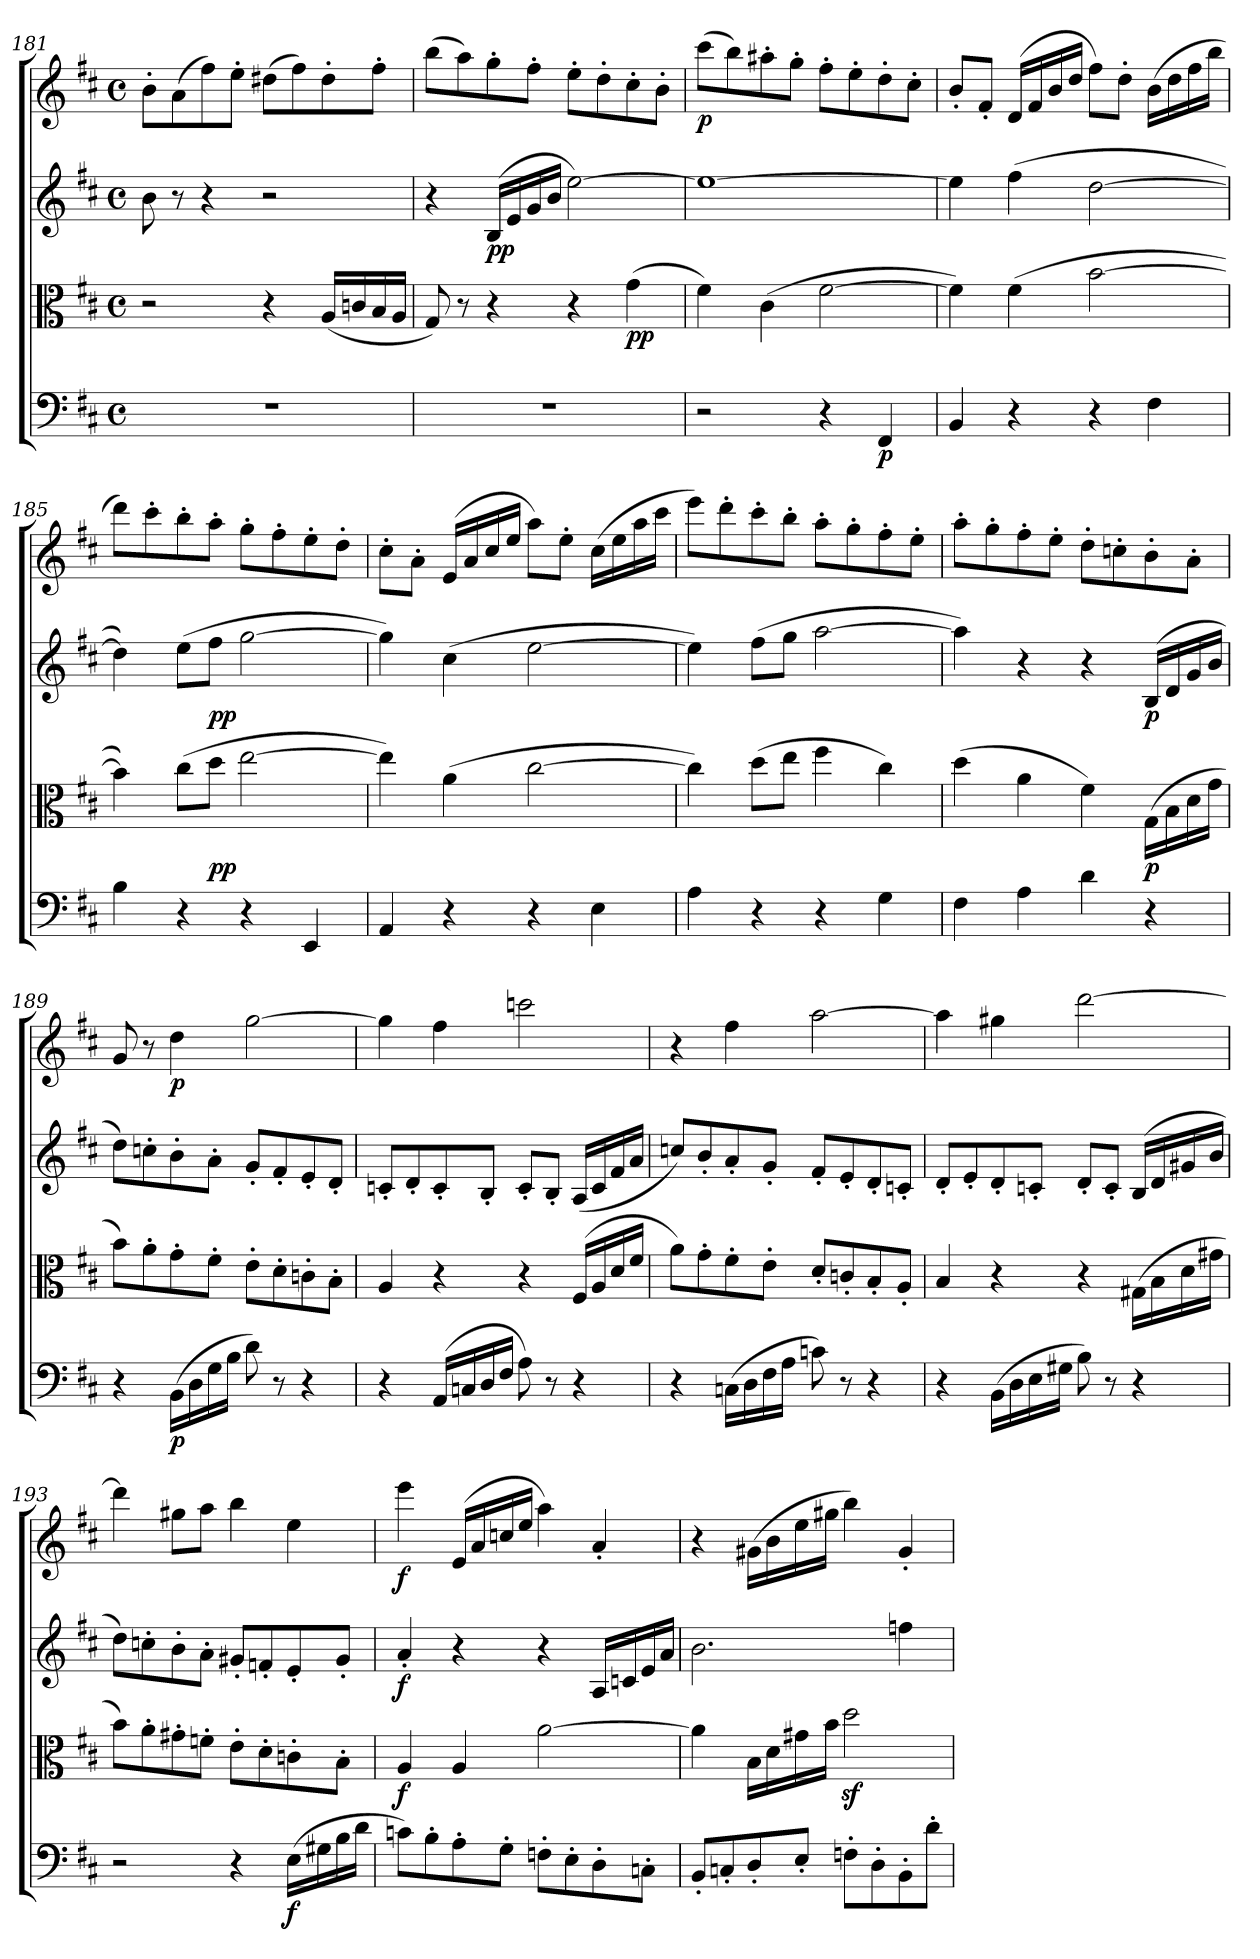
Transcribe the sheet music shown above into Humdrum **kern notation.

**kern	**dynam	**kern	**dynam	**kern	**dynam	**kern	**dynam
*part4	*part4	*part3	*part3	*part2	*part2	*part1	*part1
*staff4	*staff4	*staff3	*staff3	*staff2	*staff2	*staff1	*staff1
*clefF4	*	*clefC3	*	*clefG2	*	*clefG2	*
*k[f#c#]	*	*k[f#c#]	*	*k[f#c#]	*	*k[f#c#]	*
*M4/4	*	*M4/4	*	*M4/4	*	*M4/4	*
*met(c)	*	*met(c)	*	*met(c)	*	*met(c)	*
=181	=181	=181	=181	=181	=181	=181	=181
1r	.	2r	.	8b\	.	8b'\L	.
.	.	.	.	8r	.	(>8a\	.
.	.	.	.	4r	.	8ff#\)	.
.	.	.	.	.	.	8ee'\J	.
.	.	4r	.	2r	.	(>8dd#X\L	.
.	.	.	.	.	.	8ff#\)	.
.	.	(<16A/LL	.	.	.	8dd#'\	.
.	.	16cn/	.	.	.	.	.
.	.	16B/	.	.	.	8ff#'\J	.
.	.	16A/JJ	.	.	.	.	.
=182	=182	=182	=182	=182	=182	=182	=182
1r	.	8G/)	.	4r	.	(>8bb\L	.
.	.	8r	.	.	.	8aa\)	.
!	!	!	!	!	!LO:DY:b	!	!
.	.	4r	.	(>16B/LL	pp	8gg'\	.
.	.	.	.	16e/	.	.	.
.	.	.	.	16g/	.	8ff#'\J	.
.	.	.	.	16b/JJ	.	.	.
.	.	4r	.	[2ee\)	.	8ee'\L	.
.	.	.	.	.	.	8dd'\	.
!	!	!	!LO:DY:b	!	!	!	!
.	.	(>4g\	pp	.	.	8cc#'\	.
.	.	.	.	.	.	8b'\J	.
=183	=183	=183	=183	=183	=183	=183	=183
!	!	!	!	!	!	!	!LO:DY:b
2r	.	4f#\)	.	1ee_	.	(>8ccc#\L	p
.	.	.	.	.	.	8bb\)	.
.	.	(>4c#\	.	.	.	8aa#X'\	.
.	.	.	.	.	.	8gg'\J	.
4r	.	[2f#\	.	.	.	8ff#'\L	.
.	.	.	.	.	.	8ee'\	.
!	!LO:DY:b	!	!	!	!	!	!
4FF#/	p	.	.	.	.	8dd'\	.
.	.	.	.	.	.	8cc#'\J	.
!!LO:LB:g=z
=184	=184	=184	=184	=184	=184	=184	=184
4BB/	.	4f#\])	.	4ee\]	.	8b'/L	.
.	.	.	.	.	.	8f#'/J	.
4r	.	(>4f#\	.	(>4ff#\	.	(>16d/LL	.
.	.	.	.	.	.	16f#/	.
.	.	.	.	.	.	16b/	.
.	.	.	.	.	.	16dd/JJ	.
4r	.	[2b\	.	[2dd\	.	8ff#\L)	.
.	.	.	.	.	.	8dd'\J	.
4F#\	.	.	.	.	.	(>16b\LL	.
.	.	.	.	.	.	16dd\	.
.	.	.	.	.	.	16ff#\	.
.	.	.	.	.	.	16bb\JJ	.
!!LO:PB:g=z
=185	=185	=185	=185	=185	=185	=185	=185
4B\	.	4b\])	.	4dd\])	.	8ddd\L)	.
.	.	.	.	.	.	8ccc#'\	.
4r	.	(>8cc#\L	.	(>8ee\L	.	8bb'\	.
!	!	!	!LO:DY:b	!	!LO:DY:b	!	!
.	.	8dd\J	pp	8ff#\J	pp	8aa'\J	.
4r	.	[2ee\	.	[2gg\	.	8gg'\L	.
.	.	.	.	.	.	8ff#'\	.
4EE/	.	.	.	.	.	8ee'\	.
.	.	.	.	.	.	8dd'\J	.
=186	=186	=186	=186	=186	=186	=186	=186
4AA/	.	4ee\])	.	4gg\])	.	8cc#'\L	.
.	.	.	.	.	.	8a'\J	.
4r	.	(>4a\	.	(>4cc#\	.	(>16e/LL	.
.	.	.	.	.	.	16a/	.
.	.	.	.	.	.	16cc#/	.
.	.	.	.	.	.	16ee/JJ	.
4r	.	[2cc#\	.	[2ee\	.	8aa\L)	.
.	.	.	.	.	.	8ee'\J	.
4E\	.	.	.	.	.	(>16cc#\LL	.
.	.	.	.	.	.	16ee\	.
.	.	.	.	.	.	16aa\	.
.	.	.	.	.	.	16ccc#\JJ	.
=187	=187	=187	=187	=187	=187	=187	=187
4A\	.	4cc#\])	.	4ee\])	.	8eee\L)	.
.	.	.	.	.	.	8ddd'\	.
4r	.	(>8dd\L	.	(>8ff#\L	.	8ccc#'\	.
.	.	8ee\J	.	8gg\J	.	8bb'\J	.
4r	.	4ff#\	.	[2aa\	.	8aa'\L	.
.	.	.	.	.	.	8gg'\	.
4G\	.	4cc#\)	.	.	.	8ff#'\	.
.	.	.	.	.	.	8ee'\J	.
=188	=188	=188	=188	=188	=188	=188	=188
4F#\	.	(>4dd\	.	4aa\])	.	8aa'\L	.
.	.	.	.	.	.	8gg'\	.
4A\	.	4a\	.	4r	.	8ff#'\	.
.	.	.	.	.	.	8ee'\J	.
4d\	.	4f#\)	.	4r	.	8dd'\L	.
.	.	.	.	.	.	8ccn'\	.
!	!	!	!LO:DY:b	!	!LO:DY:b	!	!
4r	.	(>16G\LL	p	(<16B/LL	p	8b'\	.
.	.	16B\	.	16d/	.	.	.
.	.	16d\	.	16g/	.	8a'\J	.
.	.	16g\JJ	.	16b/JJ	.	.	.
!!LO:LB:g=z
=189	=189	=189	=189	=189	=189	=189	=189
4r	.	8b\L)	.	8dd\L)	.	8g/	.
.	.	8a'\	.	8ccn'\	.	8r	.
!	!LO:DY:b	!	!	!	!	!	!LO:DY:b
(>16BB\LL	p	8g'\	.	8b'\	.	4dd\	p
16D\	.	.	.	.	.	.	.
16G\	.	8f#'\J	.	8a'\J	.	.	.
16B\JJ	.	.	.	.	.	.	.
8d\)	.	8e'\L	.	8g'/L	.	[2gg\	.
8r	.	8d'\	.	8f#'/	.	.	.
4r	.	8cn'\	.	8e'/	.	.	.
.	.	8B'\J	.	8d'/J	.	.	.
!!LO:LB:g=z
=190	=190	=190	=190	=190	=190	=190	=190
4r	.	4A/	.	8cn'/L	.	4gg\]	.
.	.	.	.	8d'/	.	.	.
(>16AA/LL	.	4r	.	8c'/	.	4ff#\	.
16Cn/	.	.	.	.	.	.	.
16D/	.	.	.	8B'/J	.	.	.
16F#/JJ	.	.	.	.	.	.	.
8A\)	.	4r	.	8c'/L	.	2cccn\	.
8r	.	.	.	8B'/J	.	.	.
4r	.	(<16F#/LL	.	(<16A/LL	.	.	.
.	.	16A/	.	16c/	.	.	.
.	.	16d/	.	16f#/	.	.	.
.	.	16f#/JJ	.	16a/JJ	.	.	.
=191	=191	=191	=191	=191	=191	=191	=191
4r	.	8a\L)	.	8ccn/L)	.	4r	.
.	.	8g'\	.	8b'/	.	.	.
(>16Cn\LL	.	8f#'\	.	8a'/	.	4ff#\	.
16D\	.	.	.	.	.	.	.
16F#\	.	8e'\J	.	8g'/J	.	.	.
16A\JJ	.	.	.	.	.	.	.
8cn\)	.	8d'/L	.	8f#'/L	.	[2aa\	.
8r	.	8cn'/	.	8e'/	.	.	.
4r	.	8B'/	.	8d'/	.	.	.
.	.	8A'/J	.	8cn'/J	.	.	.
=192	=192	=192	=192	=192	=192	=192	=192
4r	.	4B/	.	8d'/L	.	4aa\]	.
.	.	.	.	8e'/	.	.	.
(>16BB\LL	.	4r	.	8d'/	.	4gg#X\	.
16D\	.	.	.	.	.	.	.
16E\	.	.	.	8cn'/J	.	.	.
16G#X\JJ	.	.	.	.	.	.	.
8B\)	.	4r	.	8d'/L	.	[2ddd\	.
8r	.	.	.	8c'/J	.	.	.
4r	.	(>16G#X\LL	.	(<16B/LL	.	.	.
.	.	16B\	.	16d/	.	.	.
.	.	16d\	.	16g#X/	.	.	.
.	.	16g#X\JJ	.	16b/JJ	.	.	.
!!LO:PB:g=z
=193	=193	=193	=193	=193	=193	=193	=193
2r	.	8b\L)	.	8dd\L)	.	4ddd\]	.
.	.	8a'\	.	8ccn'\	.	.	.
.	.	8g#X'\	.	8b'\	.	8gg#X\L	.
.	.	8fn'\J	.	8a'\J	.	8aa\J	.
4r	.	8e'\L	.	8g#X'/L	.	4bb\	.
.	.	8d'\	.	8fn'/	.	.	.
!	!LO:DY:b	!	!	!	!	!	!
(>16E\LL	f	8cn'\	.	8e'/	.	4ee\	.
16G#X\	.	.	.	.	.	.	.
16B\	.	8B'\J	.	8g#'/J	.	.	.
16d\JJ	.	.	.	.	.	.	.
!!LO:LB:g=z
=194	=194	=194	=194	=194	=194	=194	=194
!	!	!	!LO:DY:b	!	!LO:DY:b	!	!LO:DY:b
8cn\L)	.	4A/	f	4a'/	f	4eee\	f
8B'\	.	.	.	.	.	.	.
8A'\	.	4A/	.	4r	.	(>16e/LL	.
.	.	.	.	.	.	16a/	.
8G'\J	.	.	.	.	.	16ccn/	.
.	.	.	.	.	.	16ee/JJ	.
8Fn'\L	.	[2a\	.	4r	.	4aa\)	.
8E'\	.	.	.	.	.	.	.
8D'\	.	.	.	16A/LL	.	4a'/	.
.	.	.	.	16cn/	.	.	.
8Cn'\J	.	.	.	16e/	.	.	.
.	.	.	.	16a/JJ	.	.	.
=195	=195	=195	=195	=195	=195	=195	=195
8BB'/L	.	4a\]	.	2.b\	.	4r	.
8Cn'/	.	.	.	.	.	.	.
8D'/	.	16B\LL	.	.	.	(>16g#X\LL	.
.	.	16d\	.	.	.	16b\	.
8E'/J	.	16g#X\	.	.	.	16ee\	.
.	.	16b\JJ	.	.	.	16gg#X\JJ	.
8Fn'\L	.	2ddz<\	.	.	.	4bb\)	.
8D'\	.	.	.	.	.	.	.
8BB'\	.	.	.	4ffn\	.	4g#'/	.
8d'\J	.	.	.	.	.	.	.
=	=	=	=	=	=	=	=
*-	*-	*-	*-	*-	*-	*-	*-
